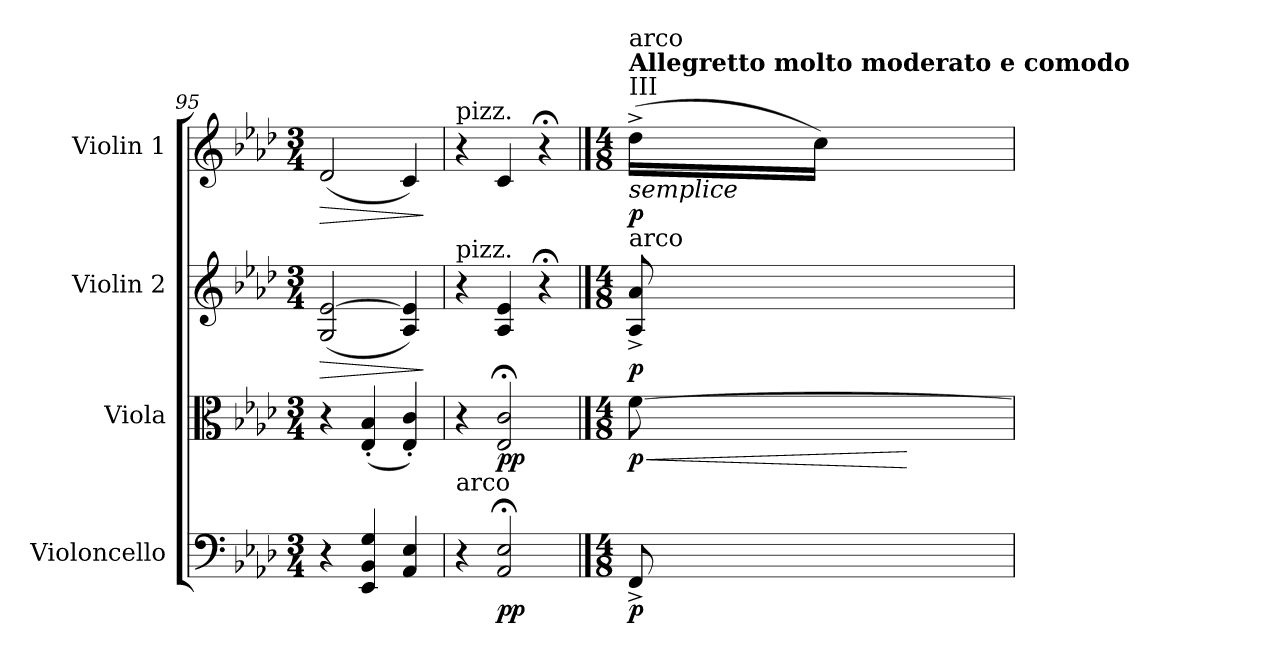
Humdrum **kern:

**kern	**dynam	**kern	**dynam	**kern	**dynam	**kern	**dynam
*part4	*part4	*part3	*part3	*part2	*part2	*part1	*part1
*staff4	*staff4	*staff3	*staff3	*staff2	*staff2	*staff1	*staff1
*I"Violoncello	*	*I"Viola	*	*I"Violin 2	*	*I"Violin 1	*
*I'Vc	*	*I'Vla	*	*I'Vln	*	*I'Vln	*
*clefF4	*	*clefC3	*	*clefG2	*	*clefG2	*
*k[b-e-a-d-]	*	*k[b-e-a-d-]	*	*k[b-e-a-d-]	*	*k[b-e-a-d-]	*
*M3/4	*	*M3/4	*	*M3/4	*	*M3/4	*
=95	=95	=95	=95	=95	=95	=95	=95
!	!	!	!	!	!LO:HP:b	!	!LO:HP:b
4r	.	4r	.	(<2G/ [2e-/	>	(2d-/	>
4EE-/ 4BB-/ 4G/	.	(4E-/' 4B-/'	.	.	.	.	.
4AA-/ 4E-/	.	4E-/' 4c/')	.	4A-/ 4e-/])	.	4c/)	.
.	.	.	.	.	]	.	]
=96	=96	=96	=96	=96	=96	=96	=96
!	!	!	!	!	!	!LO:TX:a:t=pizz.	!
!	!	!	!	!LO:TX:a:t=pizz.	!	!	!
!LO:TX:a:t=arco	!	!	!	!	!	!	!
4r	.	4r	.	4r	.	4r	.
!	!LO:DY:b	!	!LO:DY:b	!	!	!	!
2AA-/;< 2E-/;<	pp	2E-/;< 2c/;<	pp	4A-/ 4e-/	.	4c/	.
.	.	.	.	4r;<	.	4r;<	.
!!LO:PB:g=z
==	==	==	==	==	==	==	==
*M4/8	*	*M4/8	*	*M4/8	*	*M4/8	*
!	!	!	!	!	!	!LO:TX:a:t=III	!
!	!	!	!	!	!	!LO:TX:a:B:t=Allegretto molto moderato e comodo	!
!	!	!	!	!	!	!LO:TX:a:t=arco	!
!	!	!	!	!	!	!LO:TX:b:i:t=semplice	!
!	!	!	!	!LO:TX:a:t=arco	!	!	!
!	!LO:DY:b	!	!LO:HP:b	!	!	!	!
!	!	!	!LO:DY:n=1:b	!	!LO:DY:b	!	!LO:DY:b
8FF^/	p	[8f\	< p	8A-/^ 8a-/^	p	(16dd-^\LL	p
.	.	.	.	.	.	16cc\JJ)	.
.	.	.	[	.	.	.	.
=	=	=	=	=	=	=	=
*-	*-	*-	*-	*-	*-	*-	*-
